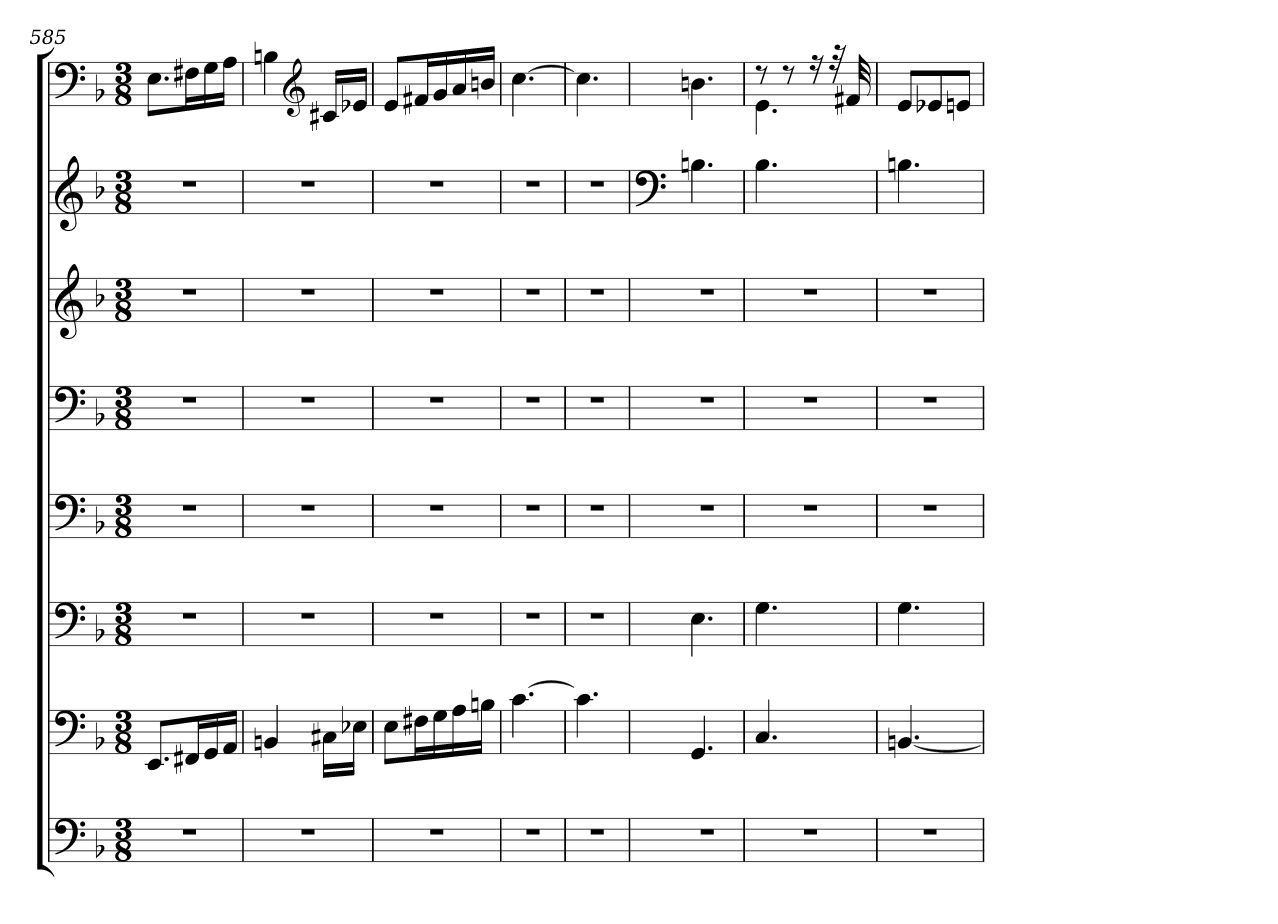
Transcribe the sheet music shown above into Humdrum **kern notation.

**kern	**kern	**kern	**kern	**kern	**kern	**kern	**kern
*part5	*part5	*part4	*part4	*part3	*part3	*part2	*part1
*staff8	*staff7	*staff6	*staff5	*staff4	*staff3	*staff2	*staff1
*clefF4	*clefF4	*clefF4	*clefF4	*clefF4	*clefG2	*clefG2	*clefF4
*k[b-]	*k[b-]	*k[b-]	*k[b-]	*k[b-]	*k[b-]	*k[b-]	*k[b-]
*M3/8	*M3/8	*M3/8	*M3/8	*M3/8	*M3/8	*M3/8	*M3/8
*MM154	*MM154	*MM154	*MM154	*MM154	*MM154	*MM154	*MM154
=585	=585	=585	=585	=585	=585	=585	=585
4.r	8.EE/L	4.r	4.r	4.r	4.r	4.r	8.E\L
.	16FF#X/L	.	.	.	.	.	16F#X\L
.	16GG/	.	.	.	.	.	16G\
.	16AA/JJ	.	.	.	.	.	16A\JJ
!!LO:PB:g=z
=586	=586	=586	=586	=586	=586	=586	=586
4.r	4BBn/	4.r	4.r	4.r	4.r	4.r	4Bn\
*	*	*	*	*	*	*	*clefG2
.	16C#X\LL	.	.	.	.	.	16c#X/LL
.	16E-X\JJ	.	.	.	.	.	16e-X/JJ
=587	=587	=587	=587	=587	=587	=587	=587
4.r	8E\L	4.r	4.r	4.r	4.r	4.r	8e/L
.	16F#X\L	.	.	.	.	.	16f#X/L
.	16G\	.	.	.	.	.	16g/
.	16A\	.	.	.	.	.	16a/
.	16Bn\JJ	.	.	.	.	.	16bn/JJ
=588	=588	=588	=588	=588	=588	=588	=588
4.r	[4.c\	4.r	4.r	4.r	4.r	4.r	[4.cc\
=589	=589	=589	=589	=589	=589	=589	=589
4.r	4.c\]	4.r	4.r	4.r	4.r	4.r	4.cc\]
=590	=590	=590	=590	=590	=590	=590	=590
*	*	*	*	*	*	*clefF4	*
4.r	4.GG/	4.E\	4.r	4.r	4.r	4.Bn\	4.bn\
=591	=591	=591	=591	=591	=591	=591	=591
*	*	*	*	*	*	*	*^
4.r	4.C/	4.G\	4.r	4.r	4.r	4.B-\	8r	4.e\
.	.	.	.	.	.	.	8r	.
.	.	.	.	.	.	.	16r	.
.	.	.	.	.	.	.	32r	.
.	.	.	.	.	.	.	32f#X/	.
*	*	*	*	*	*	*	*v	*v
=592	=592	=592	=592	=592	=592	=592	=592
4.r	[4.BBn/	4.G\	4.r	4.r	4.r	4.Bn\	8e/L
.	.	.	.	.	.	.	8e-X/
.	.	.	.	.	.	.	8en/J
=	=	=	=	=	=	=	=
*-	*-	*-	*-	*-	*-	*-	*-
